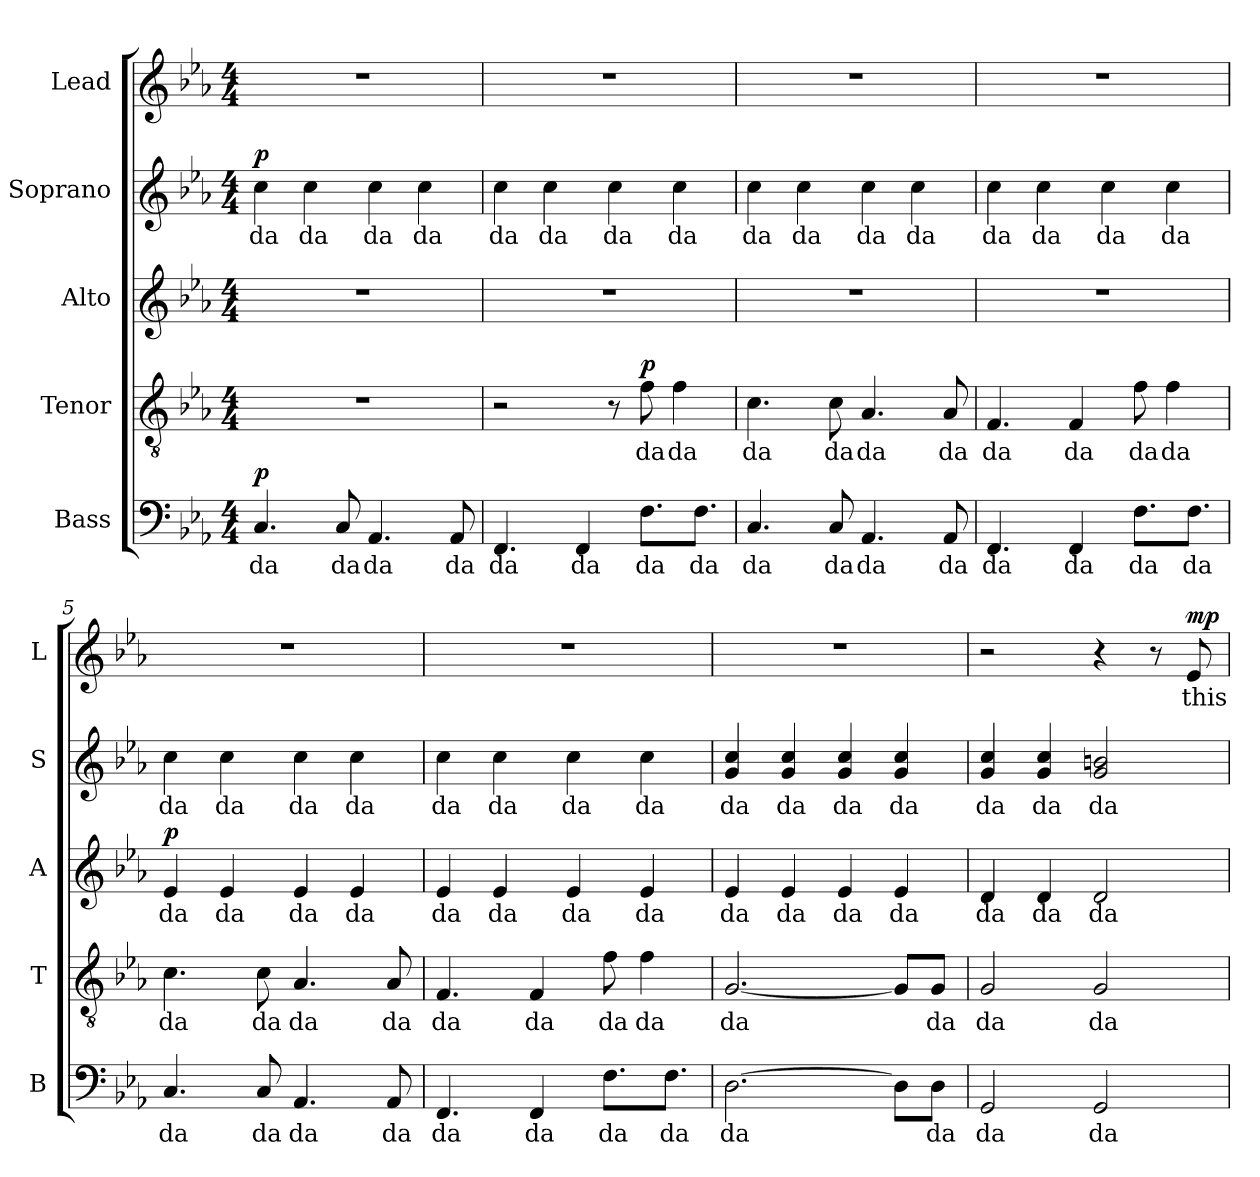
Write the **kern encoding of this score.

**kern	**text	**dynam	**kern	**text	**dynam	**kern	**text	**dynam	**kern	**text	**dynam	**kern	**text	**dynam
*part5	*part5	*part5	*part4	*part4	*part4	*part3	*part3	*part3	*part2	*part2	*part2	*part1	*part1	*part1
*staff5	*staff5	*staff5	*staff4	*staff4	*staff4	*staff3	*staff3	*staff3	*staff2	*staff2	*staff2	*staff1	*staff1	*staff1
*I"Bass	*	*	*I"Tenor	*	*	*I"Alto	*	*	*I"Soprano	*	*	*I"Lead	*	*
*I'B	*	*	*I'T	*	*	*I'A	*	*	*I'S	*	*	*I'L	*	*
*clefF4	*	*	*clefGv2	*	*	*clefG2	*	*	*clefG2	*	*	*clefG2	*	*
*k[b-e-a-]	*	*	*k[b-e-a-]	*	*	*k[b-e-a-]	*	*	*k[b-e-a-]	*	*	*k[b-e-a-]	*	*
*M4/4	*	*	*M4/4	*	*	*M4/4	*	*	*M4/4	*	*	*M4/4	*	*
*MM80	*	*	*MM80	*	*	*MM80	*	*	*MM80	*	*	*MM80	*	*
=1	=1	=1	=1	=1	=1	=1	=1	=1	=1	=1	=1	=1	=1	=1
!	!LO:LY:b	!LO:DY:a	!	!	!	!	!	!	!	!LO:LY:b	!LO:DY:a	!	!	!
4.C/	da	p	1r	.	.	1r	.	.	4cc\	da	p	1r	.	.
!	!	!	!	!	!	!	!	!	!	!LO:LY:b	!	!	!	!
.	.	.	.	.	.	.	.	.	4cc\	da	.	.	.	.
!	!LO:LY:b	!	!	!	!	!	!	!	!	!	!	!	!	!
8C/	da	.	.	.	.	.	.	.	.	.	.	.	.	.
!	!LO:LY:b	!	!	!	!	!	!	!	!	!LO:LY:b	!	!	!	!
4.AA-/	da	.	.	.	.	.	.	.	4cc\	da	.	.	.	.
!	!	!	!	!	!	!	!	!	!	!LO:LY:b	!	!	!	!
.	.	.	.	.	.	.	.	.	4cc\	da	.	.	.	.
!	!LO:LY:b	!	!	!	!	!	!	!	!	!	!	!	!	!
8AA-/	da	.	.	.	.	.	.	.	.	.	.	.	.	.
=2	=2	=2	=2	=2	=2	=2	=2	=2	=2	=2	=2	=2	=2	=2
!	!LO:LY:b	!	!	!	!	!	!	!	!	!LO:LY:b	!	!	!	!
4.FF/	da	.	2r	.	.	1r	.	.	4cc\	da	.	1r	.	.
!	!	!	!	!	!	!	!	!	!	!LO:LY:b	!	!	!	!
.	.	.	.	.	.	.	.	.	4cc\	da	.	.	.	.
!	!LO:LY:b	!	!	!	!	!	!	!	!	!	!	!	!	!
4FF/	da	.	.	.	.	.	.	.	.	.	.	.	.	.
!	!	!	!	!	!	!	!	!	!	!LO:LY:b	!	!	!	!
.	.	.	8r	.	.	.	.	.	4cc\	da	.	.	.	.
!	!LO:LY:b	!	!	!LO:LY:b	!LO:DY:a	!	!	!	!	!	!	!	!	!
8.F\L	da	.	8f\	da	p	.	.	.	.	.	.	.	.	.
!	!	!	!	!LO:LY:b	!	!	!	!	!	!LO:LY:b	!	!	!	!
.	.	.	4f\	da	.	.	.	.	4cc\	da	.	.	.	.
!	!LO:LY:b	!	!	!	!	!	!	!	!	!	!	!	!	!
8.F\J	da	.	.	.	.	.	.	.	.	.	.	.	.	.
=3	=3	=3	=3	=3	=3	=3	=3	=3	=3	=3	=3	=3	=3	=3
!	!LO:LY:b	!	!	!LO:LY:b	!	!	!	!	!	!LO:LY:b	!	!	!	!
4.C/	da	.	4.c\	da	.	1r	.	.	4cc\	da	.	1r	.	.
!	!	!	!	!	!	!	!	!	!	!LO:LY:b	!	!	!	!
.	.	.	.	.	.	.	.	.	4cc\	da	.	.	.	.
!	!LO:LY:b	!	!	!LO:LY:b	!	!	!	!	!	!	!	!	!	!
8C/	da	.	8c\	da	.	.	.	.	.	.	.	.	.	.
!	!LO:LY:b	!	!	!LO:LY:b	!	!	!	!	!	!LO:LY:b	!	!	!	!
4.AA-/	da	.	4.A-/	da	.	.	.	.	4cc\	da	.	.	.	.
!	!	!	!	!	!	!	!	!	!	!LO:LY:b	!	!	!	!
.	.	.	.	.	.	.	.	.	4cc\	da	.	.	.	.
!	!LO:LY:b	!	!	!LO:LY:b	!	!	!	!	!	!	!	!	!	!
8AA-/	da	.	8A-/	da	.	.	.	.	.	.	.	.	.	.
=4	=4	=4	=4	=4	=4	=4	=4	=4	=4	=4	=4	=4	=4	=4
!	!LO:LY:b	!	!	!LO:LY:b	!	!	!	!	!	!LO:LY:b	!	!	!	!
4.FF/	da	.	4.F/	da	.	1r	.	.	4cc\	da	.	1r	.	.
!	!	!	!	!	!	!	!	!	!	!LO:LY:b	!	!	!	!
.	.	.	.	.	.	.	.	.	4cc\	da	.	.	.	.
!	!LO:LY:b	!	!	!LO:LY:b	!	!	!	!	!	!	!	!	!	!
4FF/	da	.	4F/	da	.	.	.	.	.	.	.	.	.	.
!	!	!	!	!	!	!	!	!	!	!LO:LY:b	!	!	!	!
.	.	.	.	.	.	.	.	.	4cc\	da	.	.	.	.
!	!LO:LY:b	!	!	!LO:LY:b	!	!	!	!	!	!	!	!	!	!
8.F\L	da	.	8f\	da	.	.	.	.	.	.	.	.	.	.
!	!	!	!	!LO:LY:b	!	!	!	!	!	!LO:LY:b	!	!	!	!
.	.	.	4f\	da	.	.	.	.	4cc\	da	.	.	.	.
!	!LO:LY:b	!	!	!	!	!	!	!	!	!	!	!	!	!
8.F\J	da	.	.	.	.	.	.	.	.	.	.	.	.	.
=5	=5	=5	=5	=5	=5	=5	=5	=5	=5	=5	=5	=5	=5	=5
!	!LO:LY:b	!	!	!LO:LY:b	!	!	!LO:LY:b	!LO:DY:a	!	!LO:LY:b	!	!	!	!
4.C/	da	.	4.c\	da	.	4e-/	da	p	4cc\	da	.	1r	.	.
!	!	!	!	!	!	!	!LO:LY:b	!	!	!LO:LY:b	!	!	!	!
.	.	.	.	.	.	4e-/	da	.	4cc\	da	.	.	.	.
!	!LO:LY:b	!	!	!LO:LY:b	!	!	!	!	!	!	!	!	!	!
8C/	da	.	8c\	da	.	.	.	.	.	.	.	.	.	.
!	!LO:LY:b	!	!	!LO:LY:b	!	!	!LO:LY:b	!	!	!LO:LY:b	!	!	!	!
4.AA-/	da	.	4.A-/	da	.	4e-/	da	.	4cc\	da	.	.	.	.
!	!	!	!	!	!	!	!LO:LY:b	!	!	!LO:LY:b	!	!	!	!
.	.	.	.	.	.	4e-/	da	.	4cc\	da	.	.	.	.
!	!LO:LY:b	!	!	!LO:LY:b	!	!	!	!	!	!	!	!	!	!
8AA-/	da	.	8A-/	da	.	.	.	.	.	.	.	.	.	.
!!LO:LB:g=z
=6	=6	=6	=6	=6	=6	=6	=6	=6	=6	=6	=6	=6	=6	=6
!	!LO:LY:b	!	!	!LO:LY:b	!	!	!LO:LY:b	!	!	!LO:LY:b	!	!	!	!
4.FF/	da	.	4.F/	da	.	4e-/	da	.	4cc\	da	.	1r	.	.
!	!	!	!	!	!	!	!LO:LY:b	!	!	!LO:LY:b	!	!	!	!
.	.	.	.	.	.	4e-/	da	.	4cc\	da	.	.	.	.
!	!LO:LY:b	!	!	!LO:LY:b	!	!	!	!	!	!	!	!	!	!
4FF/	da	.	4F/	da	.	.	.	.	.	.	.	.	.	.
!	!	!	!	!	!	!	!LO:LY:b	!	!	!LO:LY:b	!	!	!	!
.	.	.	.	.	.	4e-/	da	.	4cc\	da	.	.	.	.
!	!LO:LY:b	!	!	!LO:LY:b	!	!	!	!	!	!	!	!	!	!
8.F\L	da	.	8f\	da	.	.	.	.	.	.	.	.	.	.
!	!	!	!	!LO:LY:b	!	!	!LO:LY:b	!	!	!LO:LY:b	!	!	!	!
.	.	.	4f\	da	.	4e-/	da	.	4cc\	da	.	.	.	.
!	!LO:LY:b	!	!	!	!	!	!	!	!	!	!	!	!	!
8.F\J	da	.	.	.	.	.	.	.	.	.	.	.	.	.
=7	=7	=7	=7	=7	=7	=7	=7	=7	=7	=7	=7	=7	=7	=7
!	!LO:LY:b	!	!	!LO:LY:b	!	!	!LO:LY:b	!	!	!LO:LY:b	!	!	!	!
[2.D\	da	.	[2.G/	da	.	4e-/	da	.	4g/ 4cc/	da	.	1r	.	.
!	!	!	!	!	!	!	!LO:LY:b	!	!	!LO:LY:b	!	!	!	!
.	.	.	.	.	.	4e-/	da	.	4g/ 4cc/	da	.	.	.	.
!	!	!	!	!	!	!	!LO:LY:b	!	!	!LO:LY:b	!	!	!	!
.	.	.	.	.	.	4e-/	da	.	4g/ 4cc/	da	.	.	.	.
!	!	!	!	!	!	!	!LO:LY:b	!	!	!LO:LY:b	!	!	!	!
8D\L]	.	.	8G/L]	.	.	4e-/	da	.	4g/ 4cc/	da	.	.	.	.
!	!LO:LY:b	!	!	!LO:LY:b	!	!	!	!	!	!	!	!	!	!
8D\J	da	.	8G/J	da	.	.	.	.	.	.	.	.	.	.
=8	=8	=8	=8	=8	=8	=8	=8	=8	=8	=8	=8	=8	=8	=8
!	!LO:LY:b	!	!	!LO:LY:b	!	!	!LO:LY:b	!	!	!LO:LY:b	!	!	!	!
2GG/	da	.	2G/	da	.	4d/	da	.	4g/ 4cc/	da	.	2r	.	.
!	!	!	!	!	!	!	!LO:LY:b	!	!	!LO:LY:b	!	!	!	!
.	.	.	.	.	.	4d/	da	.	4g/ 4cc/	da	.	.	.	.
!	!LO:LY:b	!	!	!LO:LY:b	!	!	!LO:LY:b	!	!	!LO:LY:b	!	!	!	!
2GG/	da	.	2G/	da	.	2d/	da	.	2g/ 2bn/	da	.	4r	.	.
.	.	.	.	.	.	.	.	.	.	.	.	8r	.	.
!	!	!	!	!	!	!	!	!	!	!	!	!	!LO:LY:b	!LO:DY:a
.	.	.	.	.	.	.	.	.	.	.	.	8e-/	this	mp
=	=	=	=	=	=	=	=	=	=	=	=	=	=	=
*-	*-	*-	*-	*-	*-	*-	*-	*-	*-	*-	*-	*-	*-	*-
